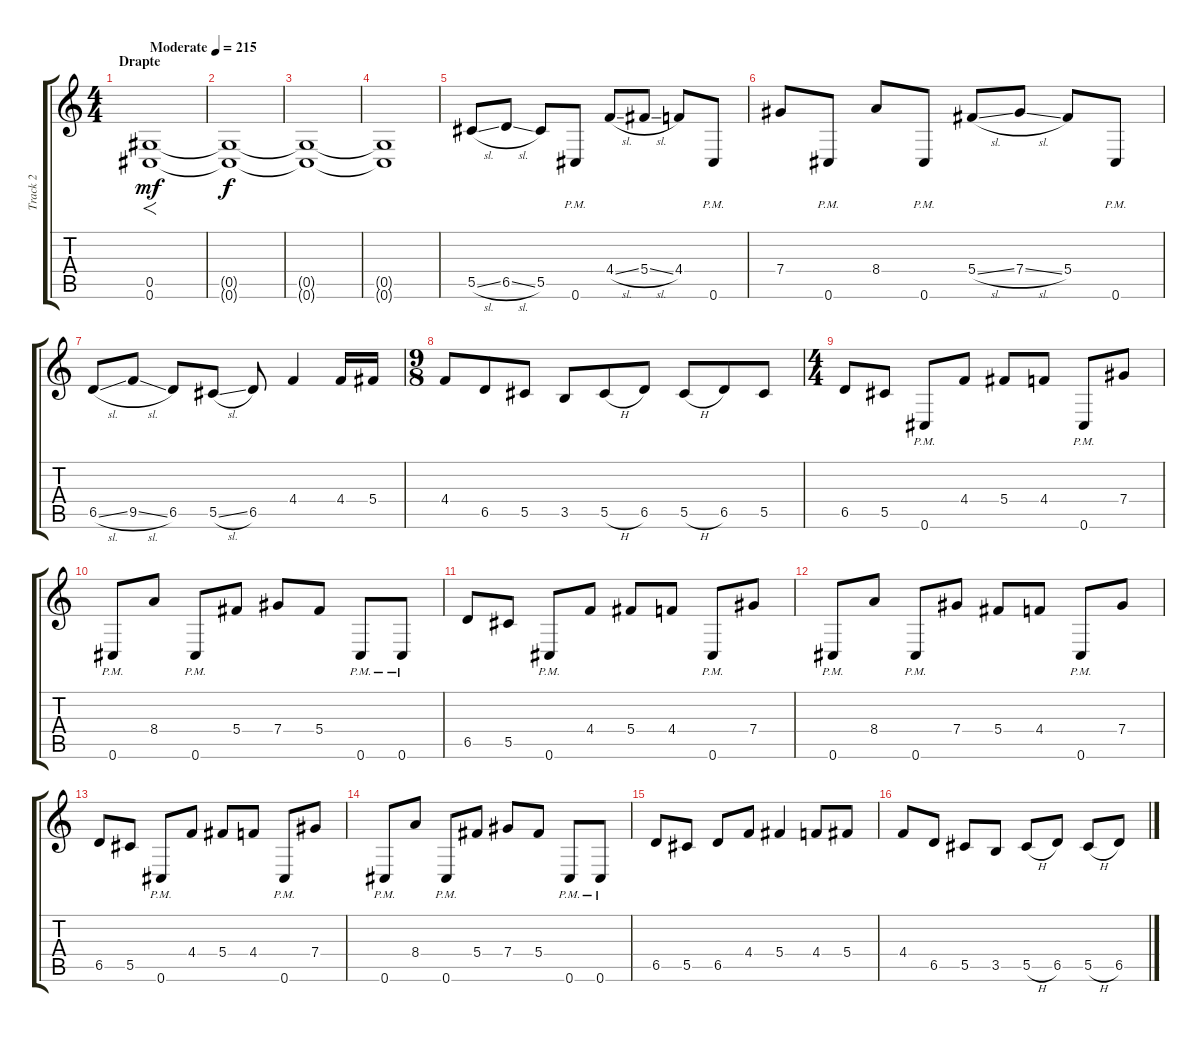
\track ("Track 2" "Track 2") {instrument distortionguitar}
\staff {score tabs}
\tuning (Eb4 Bb3 Gb3 Db3 Ab2 Db2) {hide}
\ts (4 4)
\section ("" "Drapte")
\tempo (215 "Moderate")
\clef g2
\ks c
(0.5 0.6).1{f dy mf instrument distortionguitar} |
(0.5{t} 0.6{t}).1{dy f} |
(0.5{t} 0.6{t}).1 |
(0.5{t} 0.6{t}).1 |
5.5{sl}.8 6.5{sl}.8 5.5.8 0.6{pm}.8 4.4{sl}.8 5.4{sl}.8 4.4.8 0.6{pm}.8 |
7.4.8 0.6{pm}.8 8.4.8 0.6{pm}.8 5.4{sl}.8 7.4{sl}.8 5.4.8 0.6{pm}.8 |
6.5{sl}.8 9.5{sl}.8 6.5.8 5.5{sl}.8 6.5.8 4.4.4 4.4.16 5.4.16 |
\ts (9 8)
4.4.8 6.5.8 5.5.8 3.5.8 5.5{h}.8 6.5.8 5.5{h}.8 6.5.8 5.5.8 |
\ts (4 4)
6.5.8 5.5.8 0.6{pm}.8 4.4.8 5.4.8 4.4.8 0.6{pm}.8 7.4.8 |
0.6{pm}.8 8.4.8 0.6{pm}.8 5.4.8 7.4.8 5.4.8 0.6{pm}.8 0.6{pm}.8 |
6.5.8 5.5.8 0.6{pm}.8 4.4.8 5.4.8 4.4.8 0.6{pm}.8 7.4.8 |
0.6{pm}.8 8.4.8 0.6{pm}.8 7.4.8 5.4.8 4.4.8 0.6{pm}.8 7.4.8 |
6.5.8 5.5.8 0.6{pm}.8 4.4.8 5.4.8 4.4.8 0.6{pm}.8 7.4.8 |
0.6{pm}.8 8.4.8 0.6{pm}.8 5.4.8 7.4.8 5.4.8 0.6{pm}.8 0.6{pm}.8 |
6.5.8 5.5.8 6.5.8 4.4.8 5.4.4 4.4.8 5.4.8 |
4.4.8 6.5.8 5.5.8 3.5.8 5.5{h}.8 6.5.8 5.5{h}.8 6.5.8
